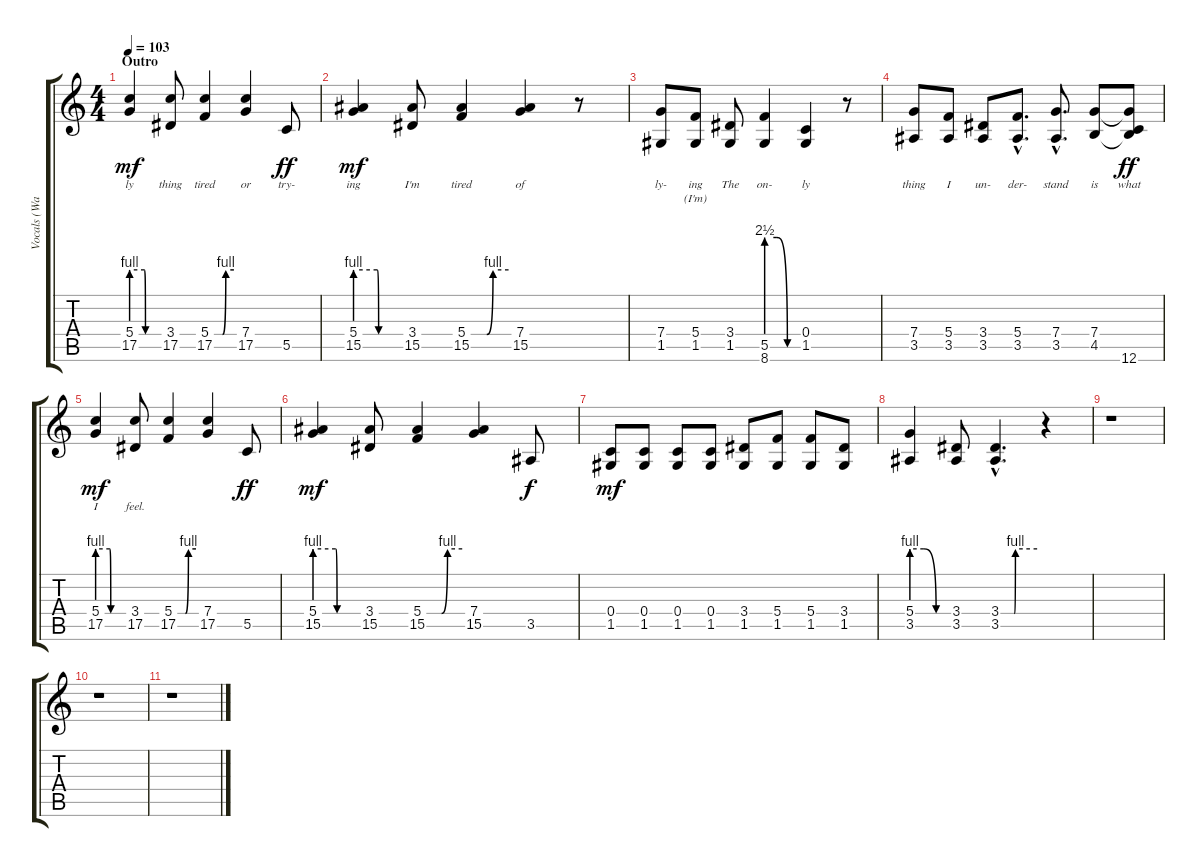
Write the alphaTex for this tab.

\track ("Vocals (Wayne Static)" "Vocals (Wa") {instrument distortionguitar}
\staff {score tabs}
\tuning (D4 A3 F3 C3 G2 C2) {hide}
\ts (4 4)
\section ("" "Outro")
\tempo 103
\clef g2
\ks c
(5.4{be (custom 0 4 29 4 31 0 60 0)} 17.5).4{lyrics (0 "ly") lyrics (1 "") lyrics (2 "") lyrics (3 "") lyrics (4 "") dy mf} (3.4 17.5).8{lyrics (0 "thing") lyrics (1 "") lyrics (2 "") lyrics (3 "") lyrics (4 "")} (5.4{be (custom 0 0 25 0 35 4 60 4)} 17.5).4{lyrics (0 "tired") lyrics (1 "") lyrics (2 "") lyrics (3 "") lyrics (4 "")} (7.4 17.5).4{lyrics (0 "or") lyrics (1 "") lyrics (2 "") lyrics (3 "") lyrics (4 "")} 5.5.8{lyrics (0 "try-") lyrics (1 "") lyrics (2 "") lyrics (3 "") lyrics (4 "") dy ff} |
(5.4{be (custom 0 4 29 4 31 0 60 0)} 15.5).4{lyrics (0 "ing") lyrics (1 "") lyrics (2 "") lyrics (3 "") lyrics (4 "") dy mf} (3.4 15.5).8{lyrics (0 "I'm") lyrics (1 "") lyrics (2 "") lyrics (3 "") lyrics (4 "")} (5.4{be (custom 0 0 25 0 35 4 60 4)} 15.5).4{lyrics (0 "tired") lyrics (1 "") lyrics (2 "") lyrics (3 "") lyrics (4 "")} (7.4 15.5).4{lyrics (0 "of") lyrics (1 "") lyrics (2 "") lyrics (3 "") lyrics (4 "")} r.8 |
(7.4 1.5).8{lyrics (0 "ly-") lyrics (1 "") lyrics (2 "") lyrics (3 "") lyrics (4 "")} (5.4 1.5).8{lyrics (0 "ing") lyrics (1 "(I'm)") lyrics (2 "") lyrics (3 "") lyrics (4 "")} (3.4 1.5).8{lyrics (0 "The") lyrics (1 "") lyrics (2 "") lyrics (3 "") lyrics (4 "")} (5.5{be (custom 0 10 20 10 40 0 60 0)} 8.6).4{lyrics (0 "on-") lyrics (1 "") lyrics (2 "") lyrics (3 "") lyrics (4 "")} (0.4 1.5).4{lyrics (0 "ly") lyrics (1 "") lyrics (2 "") lyrics (3 "") lyrics (4 "")} r.8 |
(7.4 3.5).8{lyrics (0 "thing") lyrics (1 "") lyrics (2 "") lyrics (3 "") lyrics (4 "")} (5.4 3.5).8{lyrics (0 "I") lyrics (1 "") lyrics (2 "") lyrics (3 "") lyrics (4 "")} (3.4 3.5).8{lyrics (0 "un-") lyrics (1 "") lyrics (2 "") lyrics (3 "") lyrics (4 "")} (5.4{hac} 3.5{hac}).8{d lyrics (0 "der-") lyrics (1 "") lyrics (2 "") lyrics (3 "") lyrics (4 "")} (7.4{hac} 3.5{hac}).8{d lyrics (0 "stand") lyrics (1 "") lyrics (2 "") lyrics (3 "") lyrics (4 "")} (7.4 4.5).8{lyrics (0 "is") lyrics (1 "") lyrics (2 "") lyrics (3 "") lyrics (4 "")} (7.4{t} 4.5{t} 12.6).8{lyrics (0 "what") lyrics (1 "") lyrics (2 "") lyrics (3 "") lyrics (4 "") dy ff} |
(5.4{be (custom 0 4 29 4 31 0 60 0)} 17.5).4{lyrics (0 "I") lyrics (1 "") lyrics (2 "") lyrics (3 "") lyrics (4 "") dy mf} (3.4 17.5).8{lyrics (0 "feel.") lyrics (1 "") lyrics (2 "") lyrics (3 "") lyrics (4 "")} (5.4{be (custom 0 0 25 0 35 4 60 4)} 17.5).4{lyrics (0 "") lyrics (1 "") lyrics (2 "") lyrics (3 "") lyrics (4 "")} (7.4 17.5).4{lyrics (0 "") lyrics (1 "") lyrics (2 "") lyrics (3 "") lyrics (4 "")} 5.5.8{lyrics (0 "") lyrics (1 "") lyrics (2 "") lyrics (3 "") lyrics (4 "") dy ff} |
(5.4{be (custom 0 4 29 4 31 0 60 0)} 15.5).4{lyrics (0 "") lyrics (1 "") lyrics (2 "") lyrics (3 "") lyrics (4 "") dy mf} (3.4 15.5).8{lyrics (0 "") lyrics (1 "") lyrics (2 "") lyrics (3 "") lyrics (4 "")} (5.4{be (custom 0 0 25 0 35 4 60 4)} 15.5).4{lyrics (0 "") lyrics (1 "") lyrics (2 "") lyrics (3 "") lyrics (4 "")} (7.4 15.5).4{lyrics (0 "") lyrics (1 "") lyrics (2 "") lyrics (3 "") lyrics (4 "")} 3.5.8{lyrics (0 "") lyrics (1 "") lyrics (2 "") lyrics (3 "") lyrics (4 "") dy f} |
(0.4 1.5).8{lyrics (0 "") lyrics (1 "") lyrics (2 "") lyrics (3 "") lyrics (4 "") dy mf} (0.4 1.5).8{lyrics (0 "") lyrics (1 "") lyrics (2 "") lyrics (3 "") lyrics (4 "")} (0.4 1.5).8{lyrics (0 "") lyrics (1 "") lyrics (2 "") lyrics (3 "") lyrics (4 "")} (0.4 1.5).8{lyrics (0 "") lyrics (1 "") lyrics (2 "") lyrics (3 "") lyrics (4 "")} (3.4 1.5).8{lyrics (0 "") lyrics (1 "") lyrics (2 "") lyrics (3 "") lyrics (4 "")} (5.4 1.5).8{lyrics (0 "") lyrics (1 "") lyrics (2 "") lyrics (3 "") lyrics (4 "")} (5.4 1.5).8{lyrics (0 "") lyrics (1 "") lyrics (2 "") lyrics (3 "") lyrics (4 "")} (3.4 1.5).8{lyrics (0 "") lyrics (1 "") lyrics (2 "") lyrics (3 "") lyrics (4 "")} |
(5.4{be (custom 0 4 20 4 40 0 60 0)} 3.5).4{lyrics (0 "") lyrics (1 "") lyrics (2 "") lyrics (3 "") lyrics (4 "")} (3.4 3.5).8{lyrics (0 "") lyrics (1 "") lyrics (2 "") lyrics (3 "") lyrics (4 "")} (3.4{be (custom 0 0 22 0 24 4 60 4) hac} 3.5{hac}).4{d lyrics (0 "") lyrics (1 "") lyrics (2 "") lyrics (3 "") lyrics (4 "")} r.4 |
r.1 |
r.1 |
r.1
